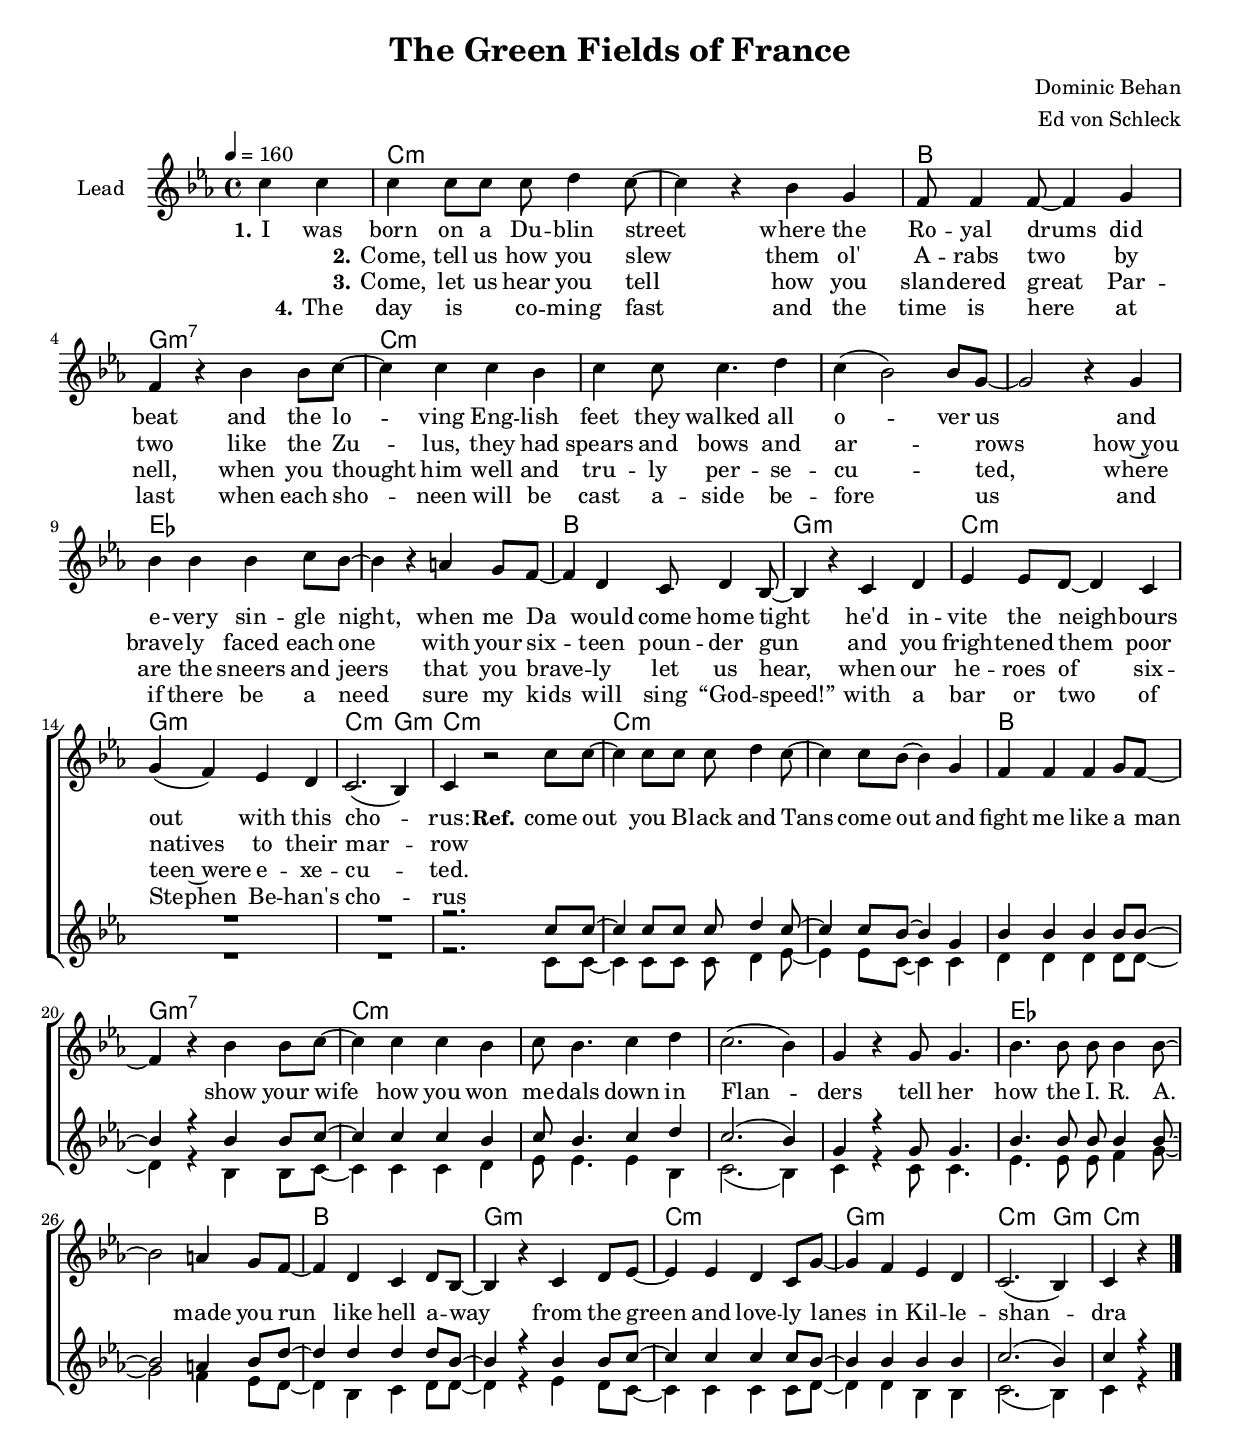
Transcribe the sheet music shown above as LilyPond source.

\version "2.18.0"

#(set-global-staff-size 18)

\header {
  title = "The Green Fields of France"
  composer = "Dominic Behan"
  arranger = "Ed von Schleck"
}

global = {
  \key b \minor
  \time 4/4
  \partial 2
  \tempo 4=160
}

chordNames = \chordmode {
  \global
  \germanChords
  s2

  b1*2:m a1 fis:m7
  b1*4:m
  d1*2 a1 fis:m
  b:m fis:m b2.:m fis4:m b1:m

  b1*2:m a1 fis:m7
  b1*4:m
  d1*2 a1 fis:m
  b:m fis:m b2.:m fis4:m b2:m

}

lead = \relative c'' {
  \global 
  b4 b

  b b8 b b cis4 b8~
  b4 r a fis
  e8 e4 e8~ e4 fis
  e r a a8 b~

  b4 b b a
  b b8 b4. cis4
  b4( a2) a8 fis~
  fis2 r4 fis

  a a a b8 a~
  a4 r gis fis8 e~
  e4 cis b8 cis4 a8~
  a4 r b cis

  d d8 cis~ cis4 b
  fis'( e) d cis
  b2.( a4)
  b4 r2 b'8 b~


  b4 b8 b b cis4 b8~
  b4 b8 a~ a4 fis
  e e e fis8 e~
  e4 r a a8 b~

  b4 b b a
  b8 a4. b4 cis
  b2.( a4)
  fis r fis8 fis4.

  a4. a8 a a4 a8~
  a2 gis4 fis8 e~
  e4 cis b cis8 a~
  a4 r b cis8 d~

  d4 d cis b8 fis'~
  fis4 e d cis
  b2.( a4)
  b4 r \bar "|."
}

backingOne = \relative c'' {
  \global
  r2
  R1*15
  r2. b8 b~

  b4 b8 b b cis4 b8~
  b4 b8 a~ a4 fis
  a4 a a a8 a~
  a4 r a a8 b8~

  b4 b b a
  b8 a4. b4 cis
  b2.( a4)
  fis r fis8 fis4.

  a4. a8 a a4 a8~
  a2 gis4 a8 cis8~
  cis4 cis cis cis8 a~
  a4 r a a8 b~

  b4 b b b8 a~
  a4 a a a
  b2.( a4)
  b4 r
}
backingTwo = \relative c' {
  \global
  r2
  R1*15
  r2. b8 b~

  b4 b8 b b cis4 d8~
  d4 d8 b~ b4 b
  cis cis cis cis8 cis~
  cis4 r a a8 b~

  b4 b b cis
  d8 d4. d4 a
  b2.( a4)
  b4 r b8 b4.

  d4. d8 d e4 fis8~
  fis2 e4 d8 cis~
  cis4 a b cis8 cis~
  cis4 r d4 cis8 b~

  b4 b b b8 cis~
  cis4 cis a a
  b2.( a4)
  b4 r

}

violin = \relative c' {
  \global
}

verseOne = \lyricmode {
  \set stanza = "1."
  I was born on a Du -- blin street where the Ro -- yal drums did beat
  and the lo -- ving Eng -- lish feet they walked all o -- ver us
  and e -- very sin -- gle night, when me Da would come home tight
  he'd in -- vite the neigh -- bours out with this cho -- rus: 

  \set stanza = "Ref."
  come out you B -- lack and Tans
  come out and fight me like a man
  show your wife how you won me -- dals down in Flan -- ders
  tell her how the I. R. A. made you run like hell a -- way
  from the green and love -- ly lanes in Kil -- le -- shan -- dra
}
verseTwo = \lyricmode {
  _ _ 
  \set stanza = "2."
  Come, tell us how you slew
  them ol' A -- rabs two by two
  like the Zu -- lus, they had spears and bows and ar -- _ rows
  how~you brave -- ly faced each one
  with your six -- teen poun -- der gun
  and you frigh -- tened them poor natives to their mar -- row

}

verseThree = \lyricmode {
  _ _ 
  \set stanza = "3."
  Come, let us hear you tell
  how you slan -- dered great Par -- nell,
  when you thought him well and tru -- ly per -- se -- cu -- _ ted,
  where are the sneers and jeers
  that you brave -- ly let us hear,
  when our he -- roes of six -- teen~were e -- xe -- cu -- ted. 
  
}

verseFour = \lyricmode {
  _
  \set stanza = "4."
  The day is _ co -- ming fast
  and the time is here at last
  when each sho -- neen will be cast a -- side be -- fore _ us
  and if there be a need
  sure my kids will sing “God -- speed!”
  with a bar or two of Stephen Be -- han's cho -- rus
}

verseFive = \lyricmode {
  \set stanza = "5."
}

chordsPart = \new ChordNames \transpose b c' \chordNames

violinPart = \new Staff \transpose b c' \violin

choirPart = \new ChoirStaff <<
  \new Staff \with {
    instrumentName = \markup \center-column { "Lead" }
  } <<
    \new Voice = "lead" { \transpose b c' \lead }
  >>
  \new Lyrics \with {
    \override VerticalAxisGroup #'staff-affinity = #CENTER
  } \lyricsto "lead" \verseOne
  \new Lyrics \with {
    \override VerticalAxisGroup #'staff-affinity = #CENTER
  } \lyricsto "lead" \verseTwo
  \new Lyrics \with {
    \override VerticalAxisGroup #'staff-affinity = #CENTER
  } \lyricsto "lead" \verseThree
  \new Lyrics \with {
    \override VerticalAxisGroup #'staff-affinity = #CENTER
  } \lyricsto "lead" \verseFour
  \new Lyrics \with {
    \override VerticalAxisGroup #'staff-affinity = #CENTER
  } \lyricsto "lead" \verseFive
  \new Staff \with {
    instrumentName = \markup \center-column { "Backing 1" "Backing 2" }
  } <<
    \new Voice = "backingOne" { \transpose b c' { \voiceOne \backingOne } }
    \new Voice = "backingTwo" { \transpose b c' {\voiceTwo \backingTwo } }
  >>
>>

\score {
  <<
    \chordsPart
    \violinPart
    \choirPart
  >>
  \layout {
    \context {
      \RemoveEmptyStaffContext
      \override VerticalAxisGroup #'remove-first = ##t
    }
  }
  \midi {
    \context {
      \Score
      tempoWholesPerMinute = #(ly:make-moment 100 4)
    }
  }
}
